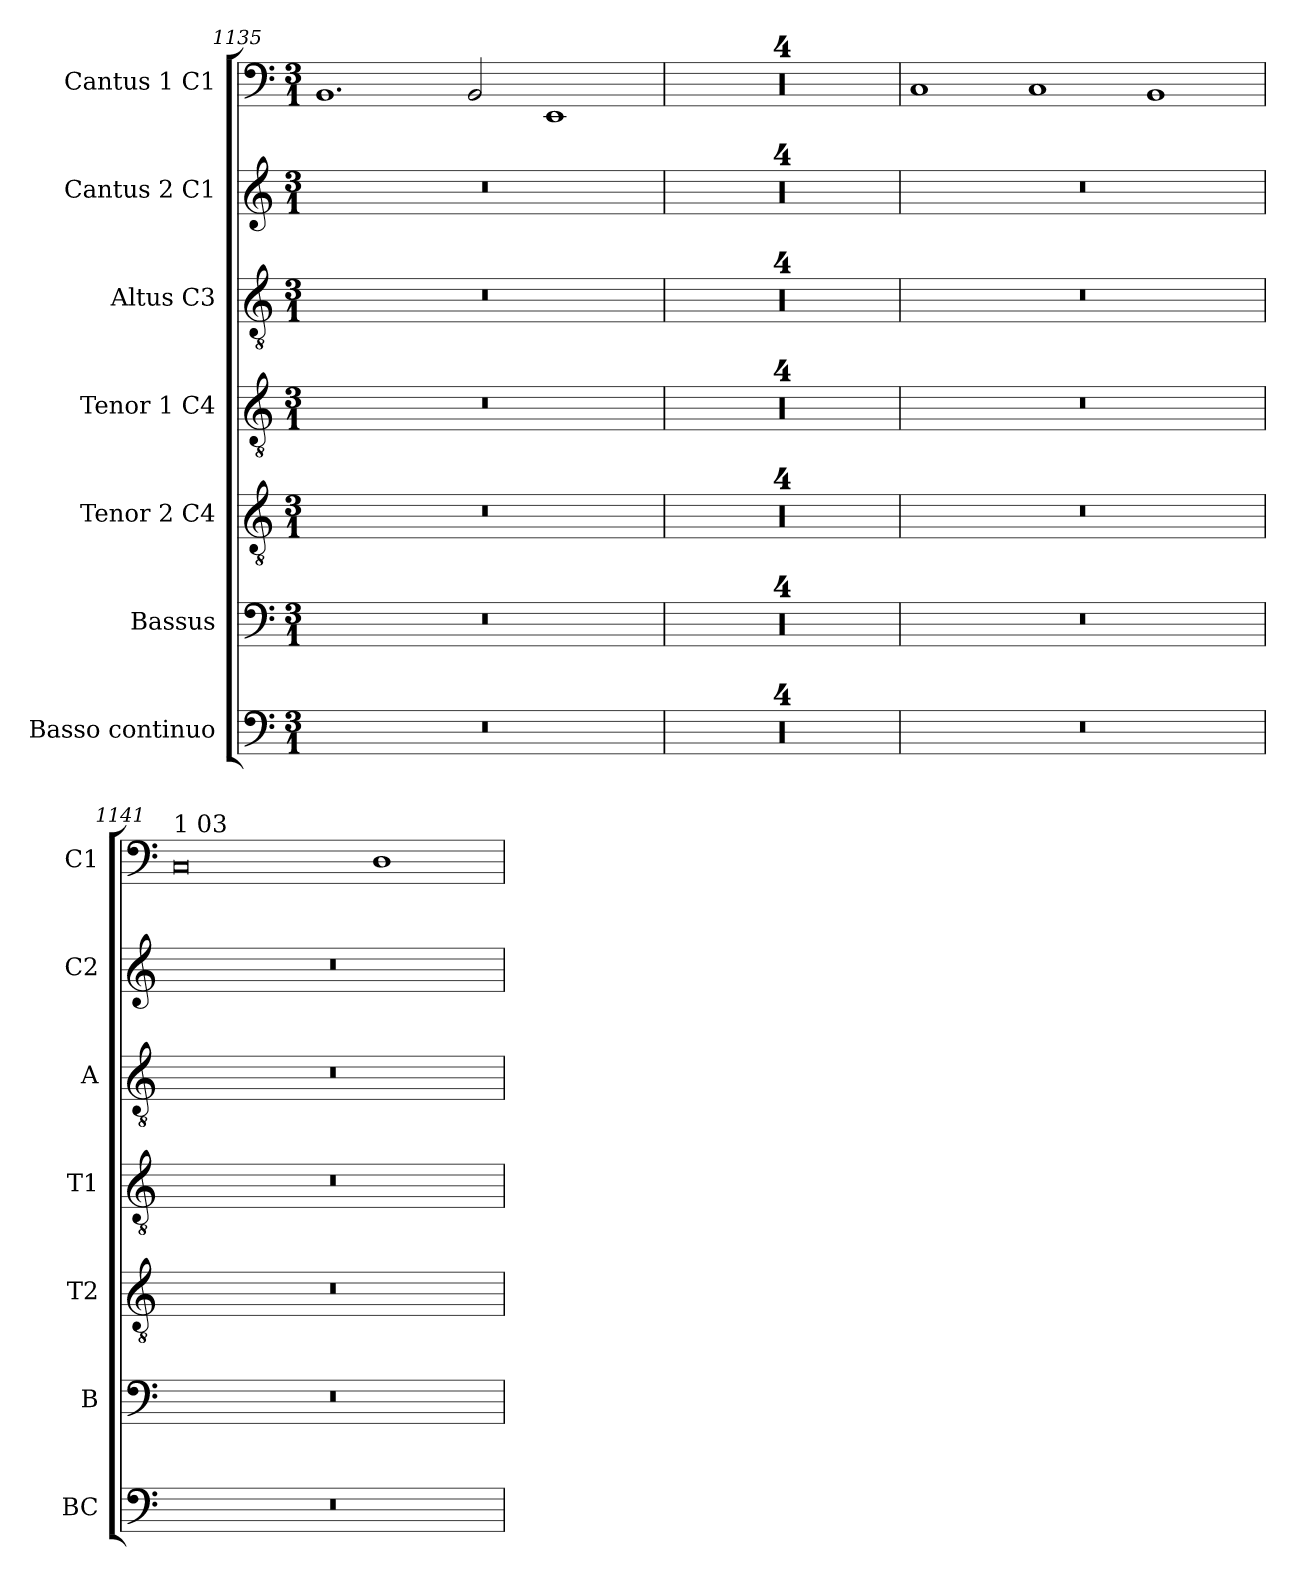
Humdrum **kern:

**kern	**kern	**kern	**kern	**kern	**kern	**kern
*part7	*part6	*part5	*part4	*part3	*part2	*part1
*staff7	*staff6	*staff5	*staff4	*staff3	*staff2	*staff1
*I"Basso continuo	*I"Bassus	*I"Tenor 2 C4	*I"Tenor 1 C4	*I"Altus C3	*I"Cantus 2 C1	*I"Cantus 1 C1
*I'BC	*I'B	*I'T2	*I'T1	*I'A	*I'C2	*I'C1
*clefF4	*clefF4	*clefGv2	*clefGv2	*clefGv2	*clefG2	*clefF4
*ITrd7c12	*	*	*	*	*	*
*k[]	*k[]	*k[]	*k[]	*k[]	*k[]	*k[]
*C:	*C:	*C:	*C:	*C:	*C:	*C:
*M3/1	*M3/1	*M3/1	*M3/1	*M3/1	*M3/1	*M3/1
=1135	=1135	=1135	=1135	=1135	=1135	=1135
0.r	0.r	0.r	0.r	0.r	0.r	1.BB
.	.	.	.	.	.	2BB/
.	.	.	.	.	.	1EE
=1136	=1136	=1136	=1136	=1136	=1136	=1136
0.r	0.r	0.r	0.r	0.r	0.r	0.r
=1137	=1137	=1137	=1137	=1137	=1137	=1137
0.r	0.r	0.r	0.r	0.r	0.r	0.r
=1138	=1138	=1138	=1138	=1138	=1138	=1138
0.r	0.r	0.r	0.r	0.r	0.r	0.r
=1139	=1139	=1139	=1139	=1139	=1139	=1139
0.r	0.r	0.r	0.r	0.r	0.r	0.r
=1140	=1140	=1140	=1140	=1140	=1140	=1140
0.r	0.r	0.r	0.r	0.r	0.r	1C
.	.	.	.	.	.	1C
.	.	.	.	.	.	1BB
!!LO:LB:g=z
=1141	=1141	=1141	=1141	=1141	=1141	=1141
!	!	!	!	!	!	!LO:TX:a:t=1 03
0.r	0.r	0.r	0.r	0.r	0.r	0C
.	.	.	.	.	.	1D
=	=	=	=	=	=	=
*-	*-	*-	*-	*-	*-	*-
